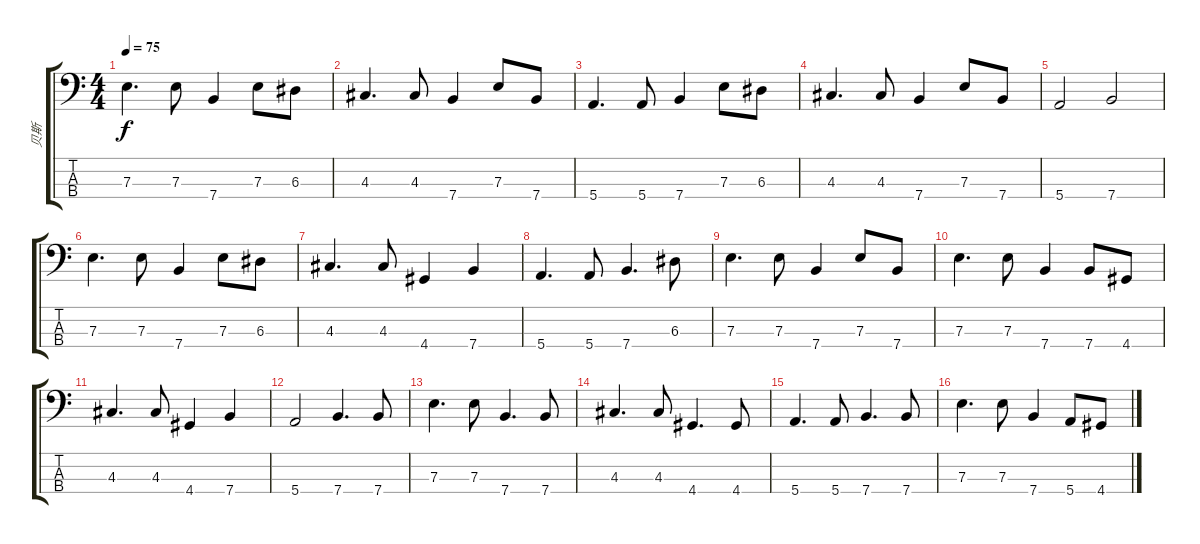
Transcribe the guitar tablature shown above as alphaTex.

\track ("贝斯" "贝斯") {instrument electricbasspick}
\staff {score tabs}
\tuning (G2 D2 A1 E1) {hide}
\ts (4 4)
\tempo 75
\clef f4
\ks c
7.3.4{d dy f} 7.3.8 7.4.4 7.3.8 6.3.8 |
4.3.4{d} 4.3.8 7.4.4 7.3.8 7.4.8 |
5.4.4{d} 5.4.8 7.4.4 7.3.8 6.3.8 |
4.3.4{d} 4.3.8 7.4.4 7.3.8 7.4.8 |
5.4.2 7.4.2 |
7.3.4{d} 7.3.8 7.4.4 7.3.8 6.3.8 |
4.3.4{d} 4.3.8 4.4.4 7.4.4 |
5.4.4{d} 5.4.8 7.4.4{d} 6.3.8 |
7.3.4{d} 7.3.8 7.4.4 7.3.8 7.4.8 |
7.3.4{d} 7.3.8 7.4.4 7.4.8 4.4.8 |
4.3.4{d} 4.3.8 4.4.4 7.4.4 |
5.4.2 7.4.4{d} 7.4.8 |
7.3.4{d} 7.3.8 7.4.4{d} 7.4.8 |
4.3.4{d} 4.3.8 4.4.4{d} 4.4.8 |
5.4.4{d} 5.4.8 7.4.4{d} 7.4.8 |
7.3.4{d} 7.3.8 7.4.4 5.4.8 4.4.8
